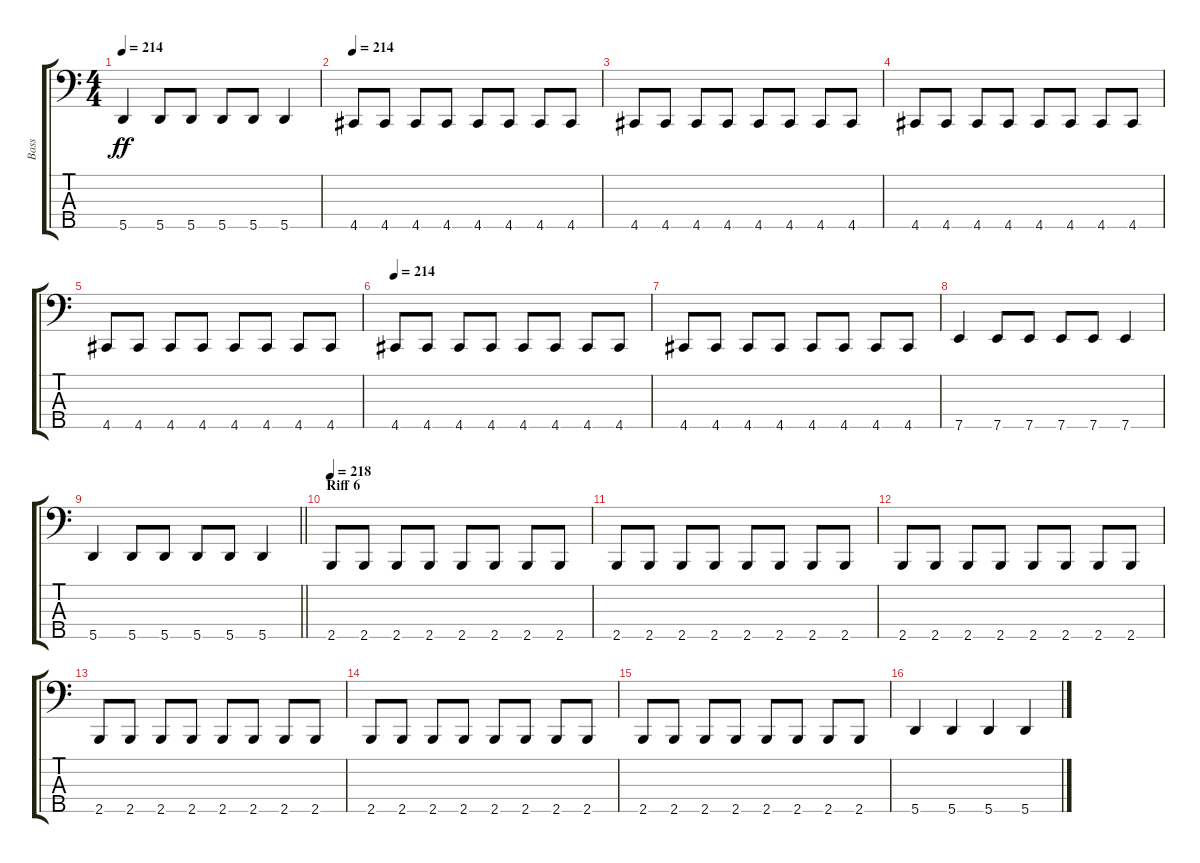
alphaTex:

\track ("Bass" "Bass") {instrument electricbasspick}
\staff {score tabs}
\tuning (G2 D2 A1 E1 A0) {hide}
\ts (4 4)
\tempo 214
\clef f4
\ks c
5.5.4{dy ff} 5.5.8 5.5.8 5.5.8 5.5.8 5.5.4 |
\tempo 214
4.5.8 4.5.8 4.5.8 4.5.8 4.5.8 4.5.8 4.5.8 4.5.8 |
4.5.8 4.5.8 4.5.8 4.5.8 4.5.8 4.5.8 4.5.8 4.5.8 |
4.5.8 4.5.8 4.5.8 4.5.8 4.5.8 4.5.8 4.5.8 4.5.8 |
4.5.8 4.5.8 4.5.8 4.5.8 4.5.8 4.5.8 4.5.8 4.5.8 |
\tempo 214
4.5.8 4.5.8 4.5.8 4.5.8 4.5.8 4.5.8 4.5.8 4.5.8 |
4.5.8 4.5.8 4.5.8 4.5.8 4.5.8 4.5.8 4.5.8 4.5.8 |
7.5.4 7.5.8 7.5.8 7.5.8 7.5.8 7.5.4 |
\barLineRight lightlight
5.5.4 5.5.8 5.5.8 5.5.8 5.5.8 5.5.4 |
\section ("" "Riff 6")
\tempo 218
2.5.8 2.5.8 2.5.8 2.5.8 2.5.8 2.5.8 2.5.8 2.5.8 |
2.5.8 2.5.8 2.5.8 2.5.8 2.5.8 2.5.8 2.5.8 2.5.8 |
2.5.8 2.5.8 2.5.8 2.5.8 2.5.8 2.5.8 2.5.8 2.5.8 |
2.5.8 2.5.8 2.5.8 2.5.8 2.5.8 2.5.8 2.5.8 2.5.8 |
2.5.8 2.5.8 2.5.8 2.5.8 2.5.8 2.5.8 2.5.8 2.5.8 |
2.5.8 2.5.8 2.5.8 2.5.8 2.5.8 2.5.8 2.5.8 2.5.8 |
5.5.4 5.5.4 5.5.4 5.5.4
